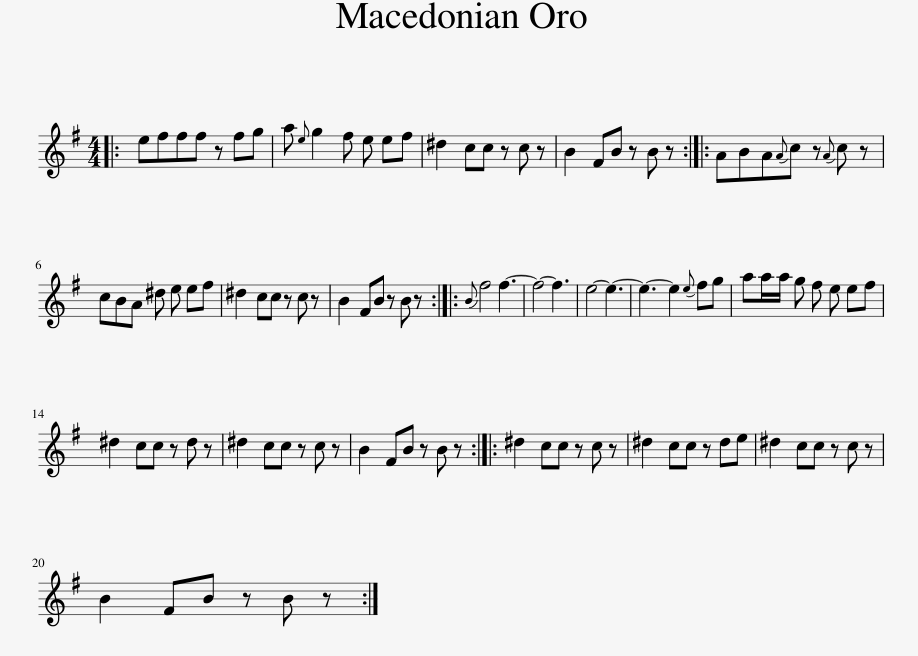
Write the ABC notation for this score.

X:1
L:1/8
M:4/4
I:linebreak $
K:Emin
V:1 treble
V:1
|: efff z fg | a{e} g2 f e ef | ^d2 cc z c z | B2 FB z B z :: ABA{A}c z{A} c z |$ %5
 cBA ^d e ef | ^d2 cc z c z | B2 FB z B z ::{B} f4 f3- | f4- f3 | %10
 e4- e3- | e3- e2{e} fg | aa/a/ g f e ef |$ ^d2 cc z d z | ^d2 cc z c z | %15
 B2 FB z B z :: ^d2 cc z c z | ^d2 cc z de | ^d2 cc z c z |$ B2 FB z B z :| %20
